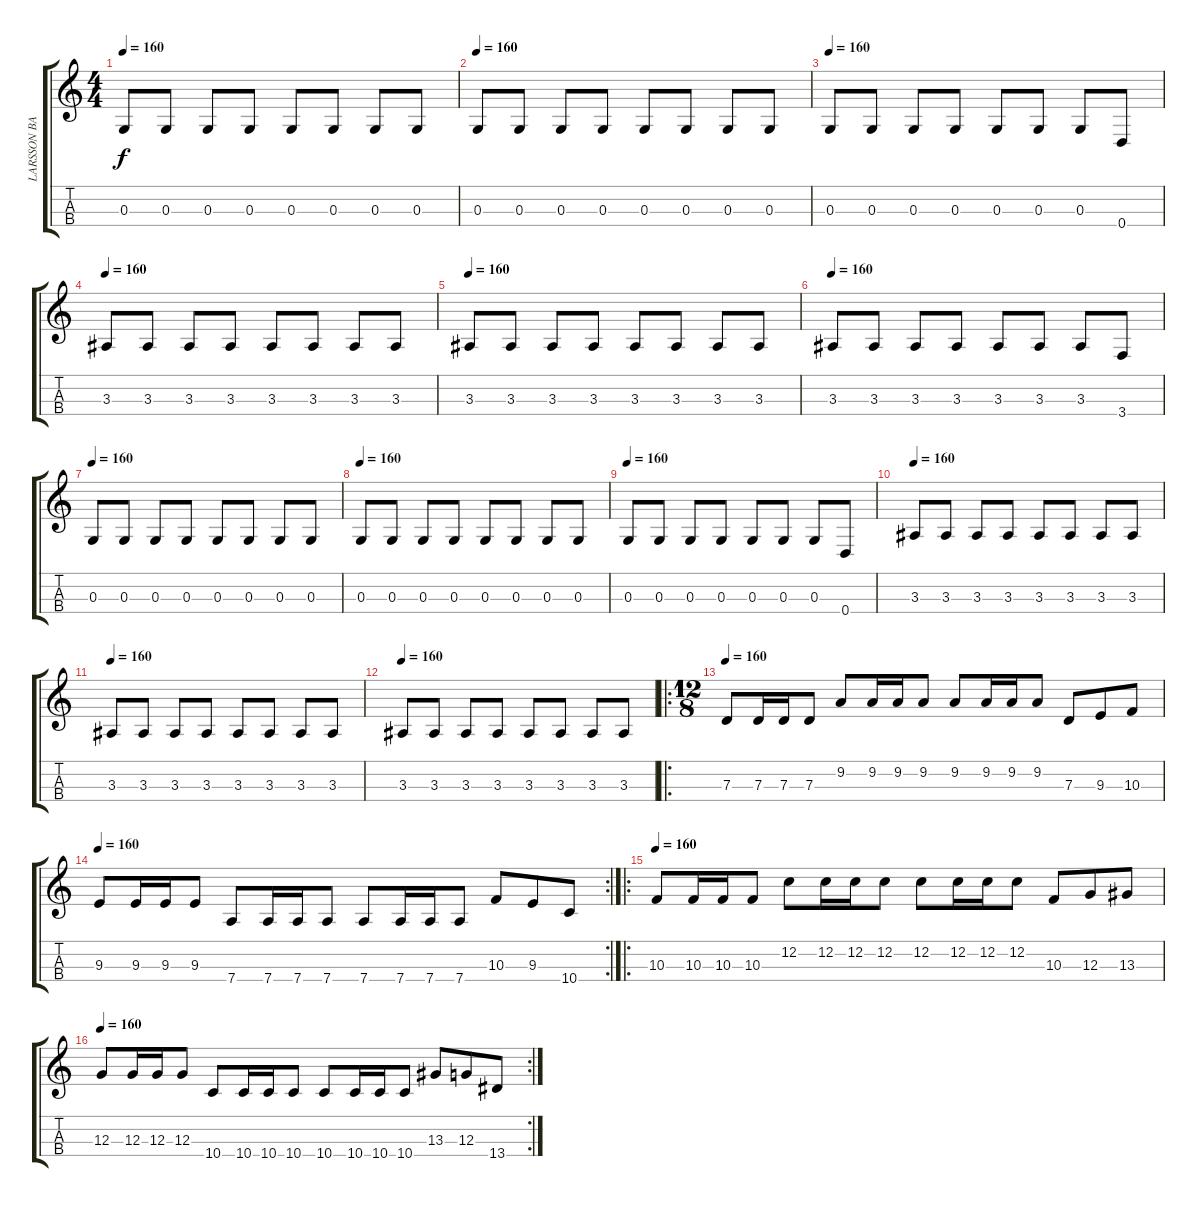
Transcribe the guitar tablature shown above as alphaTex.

\track ("LARSSON BASS" "LARSSON BA") {instrument fretlessbass}
\staff {score tabs}
\tuning (F3 C3 G2 D2) {hide}
\ts (4 4)
\tempo 160
\clef g2
\ks c
0.3.8{dy f} 0.3.8 0.3.8 0.3.8 0.3.8 0.3.8 0.3.8 0.3.8 |
\tempo 160
0.3.8 0.3.8 0.3.8 0.3.8 0.3.8 0.3.8 0.3.8 0.3.8 |
\tempo 160
0.3.8 0.3.8 0.3.8 0.3.8 0.3.8 0.3.8 0.3.8 0.4.8 |
\tempo 160
3.3.8 3.3.8 3.3.8 3.3.8 3.3.8 3.3.8 3.3.8 3.3.8 |
\tempo 160
3.3.8 3.3.8 3.3.8 3.3.8 3.3.8 3.3.8 3.3.8 3.3.8 |
\tempo 160
3.3.8 3.3.8 3.3.8 3.3.8 3.3.8 3.3.8 3.3.8 3.4.8 |
\tempo 160
0.3.8 0.3.8 0.3.8 0.3.8 0.3.8 0.3.8 0.3.8 0.3.8 |
\tempo 160
0.3.8 0.3.8 0.3.8 0.3.8 0.3.8 0.3.8 0.3.8 0.3.8 |
\tempo 160
0.3.8 0.3.8 0.3.8 0.3.8 0.3.8 0.3.8 0.3.8 0.4.8 |
\tempo 160
3.3.8 3.3.8 3.3.8 3.3.8 3.3.8 3.3.8 3.3.8 3.3.8 |
\tempo 160
3.3.8 3.3.8 3.3.8 3.3.8 3.3.8 3.3.8 3.3.8 3.3.8 |
\tempo 160
3.3.8 3.3.8 3.3.8 3.3.8 3.3.8 3.3.8 3.3.8 3.3.8 |
\ro
\ts (12 8)
\tempo 160
7.3.8 7.3.16 7.3.16 7.3.8 9.2.8 9.2.16 9.2.16 9.2.8 9.2.8 9.2.16 9.2.16 9.2.8 7.3.8 9.3.8 10.3.8 |
\rc 2
\tempo 160
9.3.8 9.3.16 9.3.16 9.3.8 7.4.8 7.4.16 7.4.16 7.4.8 7.4.8 7.4.16 7.4.16 7.4.8 10.3.8 9.3.8 10.4.8 |
\ro
\tempo 160
10.3.8 10.3.16 10.3.16 10.3.8 12.2.8 12.2.16 12.2.16 12.2.8 12.2.8 12.2.16 12.2.16 12.2.8 10.3.8 12.3.8 13.3.8 |
\rc 2
\tempo 160
12.3.8 12.3.16 12.3.16 12.3.8 10.4.8 10.4.16 10.4.16 10.4.8 10.4.8 10.4.16 10.4.16 10.4.8 13.3.8 12.3.8 13.4.8
